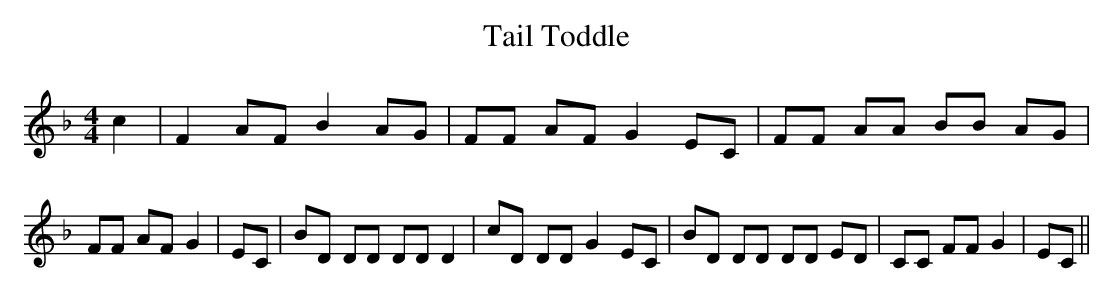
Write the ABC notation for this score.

X:1
T:Tail Toddle
M:4/4
L:1/8
K:F
 c2| F2 AF B2 AG| FF AF G2 EC| FF AA BB AG| FF AF G2| EC| BD DD DD D2|\
 cD DD G2 EC| BD DD DD ED| CC FF G2| EC||
